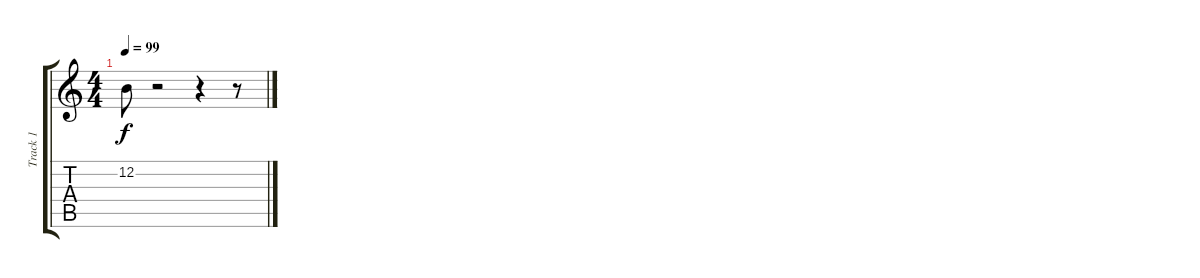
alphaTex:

\track ("Track 1" "Track 1") {instrument acousticgrandpiano}
\staff {score tabs}
\tuning (E4 B3 G3 D3 A2 E2) {hide}
\ts (4 4)
\tempo 99
\clef g2
\ks c
12.2{t}.8{dy f} r.2 r.4 r.8
